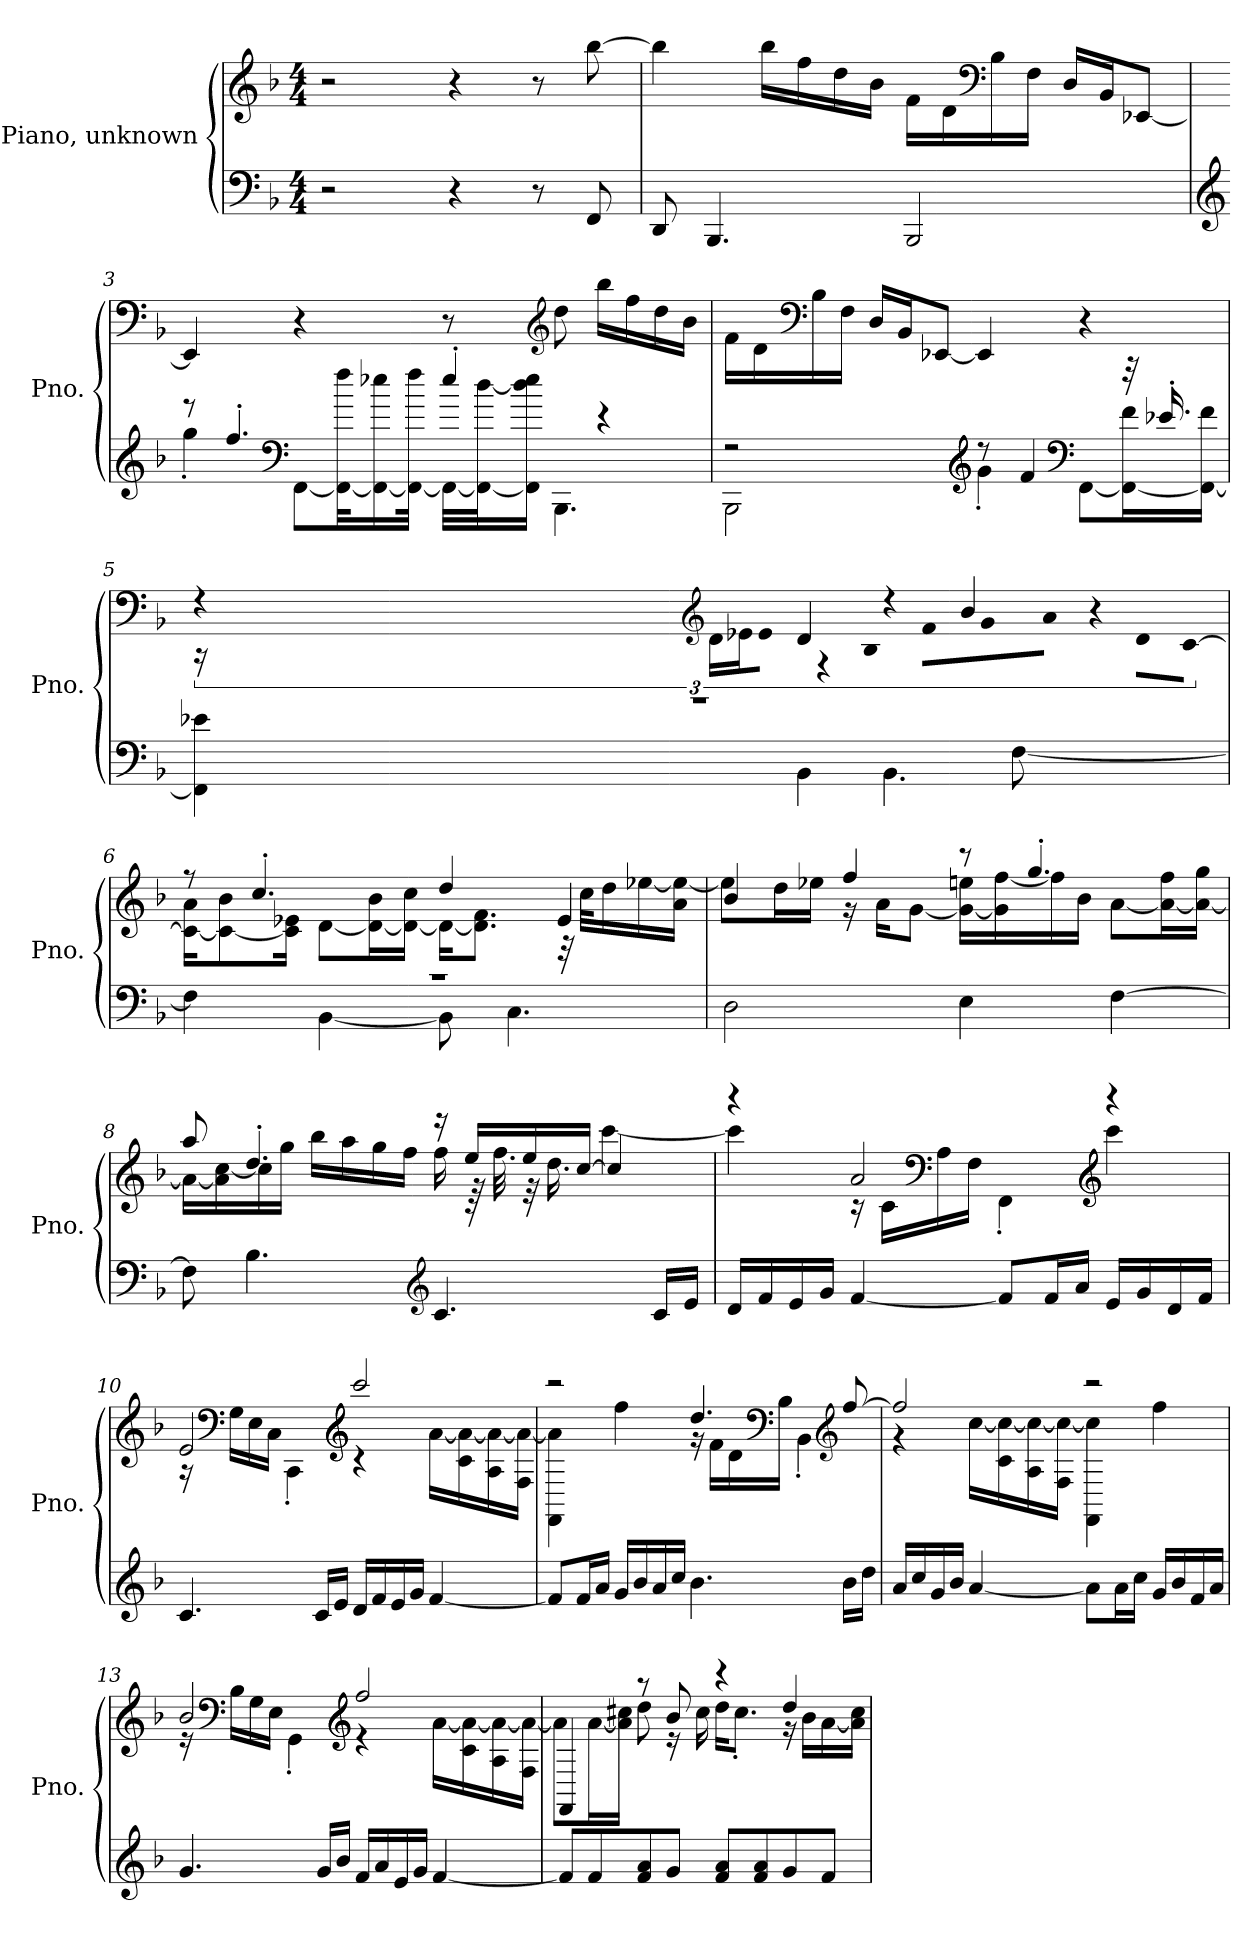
**kern	**kern
*part1	*part1
*staff2	*staff1
*I"Piano, unknown	*
*I'Pno.	*
*clefF4	*clefG2
*k[b-]	*k[b-]
*M4/4	*M4/4
*MM105	*MM105
=1	=1
2r	2r
4r	4r
8r	8r
8FF/	[8bb-\
=2	=2
8DD/	4bb-\]
4.BBB-/	.
.	16bb-\LL
.	16ff\
.	16dd\
.	16b-\JJ
2BBB-/	16f\LL
.	16d\
*	*clefF4
.	16B-\
.	16F\JJ
.	16D/LL
.	16BB-/J
.	[8EE-X/J
=3	=3
*clefG2	*
*^	*
8r	4gg'\	4EE-/]
4.ff'/	.	.
*clefF4	*	*
.	[8FF\L	4r
.	32FF\_ 32ff\KL	.
.	16FF\_ 16ee-X\	.
.	32FF\_ 32ff\JJk	.
4ee-'/	32FF\LLL_	8r
.	32FF\_ [32dd\J	.
.	16FF\] 16dd\] 16ee-\JJ	.
*	*	*clefG2
.	4.BBB-\	8dd\
4r	.	16bb-\LL
.	.	16ff\
.	.	16dd\
.	.	16b-\JJ
!!LO:LB:g=z
=4	=4	=4
2r	2BBB-\	16f\LL
.	.	16d\
*	*	*clefF4
.	.	16B-\
.	.	16F\JJ
.	.	16D/LL
.	.	16BB-/J
.	.	[8EE-X/J
*clefG2	*	*
8r	4g'\	4EE-/]
4f/	.	.
*clefF4	*	*
.	[8FF\L	4r
32r	16FF\_ 16f\L	.
16.e-X'/	.	.
.	16FF\_ 16f\JJ	.
=5	=5	=5
*	*	*^
1r	4FF\] 4e-X\	4r	24r
*	*	*clefG2	*
.	.	.	24d\LL
.	.	.	24e-X\J
.	.	.	8e-\J
.	4BB-\	4d/	8r
.	.	.	8B-\
.	4.BB-\	4r	8f\L
.	.	.	16g\L
.	.	.	16a\JJ
.	.	4b-/	16r
.	.	.	16d\KL
.	[8F\	.	[8c\J
!!LO:LB:g=z	!!
=6	=6	=6	=6
1r	4F\]	8r	16c\_ 16a\KL
.	.	.	8c\_ 8b-\
.	.	4.cc'/	.
.	.	.	16c\] 16e-X\Jk
.	[4BB-\	.	[8d\L
.	.	.	16d\_ 16b-\L
.	.	.	16d\_ 16cc\JJ
.	8BB-\]	4dd/	16d\KL_
.	.	.	8.d\] 8.f\J
.	4.C\	.	.
.	.	4e-/	32r
.	.	.	32cc\KLL
.	.	.	16dd\
.	.	.	[16ee-X\
.	.	.	16a\ 16ee-\_JJ
*v	*v	*	*
=7	=7	=7
2D\	4b-/	8ee-\L]
.	.	16dd\L
.	.	16ee-X\JJ
.	4ff/	16r
.	.	16a\KL
.	.	[8g\J
4E\	8r	16g\_ 16een\LL
.	.	16g\] [16ff\
.	4.gg'/	16ff\]
.	.	16b-\JJ
[4F\	.	[8a\L
.	.	16a\_ 16ff\L
.	.	16a\_ 16gg\JJ
!!LO:LB:g=z	!!
=8	=8	=8
8F\]	8aa/	16a\LL_
.	.	16a\] [16cc\
4.B-\	4.dd'/	16cc\]
.	.	16gg\JJ
.	.	16bb-\LL
.	.	16aa\
.	.	16gg\
.	.	16ff\JJ
*clefG2	*	*
4.c/	16r	16ff\
.	16ee/LL	64r
.	.	32.ff\
.	16ee/	32r
.	.	16.dd\
.	[16cc/JJ	.
.	4cc/]	[4ccc\
16c/LL	.	.
16e/JJ	.	.
=9	=9	=9
16d/LL	4r	4ccc\]
16f/	.	.
16e/	.	.
16g/JJ	.	.
[4f/	2a/	16r
.	.	16c\LL
*	*clefF4	*
.	.	16A\
.	.	16F\JJ
8f/L]	.	4FF'\
16f/L	.	.
16a/JJ	.	.
*	*clefG2	*
16e/LL	4r	4ccc\
16g/	.	.
16d/	.	.
16f/JJ	.	.
!!LO:LB:g=z	!!
=10	=10	=10
4.c/	2e/	16r
*	*clefF4	*
.	.	16G\LL
.	.	16E\
.	.	16C\JJ
.	.	4CC'\
16c/LL	.	.
16e/JJ	.	.
*	*clefG2	*
16d/LL	2ccc/	4r
16f/	.	.
16e/	.	.
16g/JJ	.	.
[4f/	.	[16a\LL
.	.	16c\ 16a\_
.	.	16A\ 16a\_
.	.	16F\ 16a\_JJ
=11	=11	=11
8f/L]	2r	4FF\ 4a\]
16f/L	.	.
16a/JJ	.	.
16g/LL	.	4ff\
16b-/	.	.
16a/	.	.
16cc/JJ	.	.
4.b-\	4.dd/	16r
.	.	16f\LL
.	.	16d\
*	*clefF4	*
.	.	16B-\JJ
.	.	4BB-'\
*	*clefG2	*
16b-\LL	[8ff/	.
16dd\JJ	.	.
!!LO:LB:g=z	!!
=12	=12	=12
16a/LL	2ff/]	4r
16cc/	.	.
16g/	.	.
16b-/JJ	.	.
[4a/	.	[16cc\LL
.	.	16c\ 16cc\_
.	.	16A\ 16cc\_
.	.	16F\ 16cc\_JJ
8a\L]	2r	4FF\ 4cc\]
16a\L	.	.
16cc\JJ	.	.
16g/LL	.	4ff\
16b-/	.	.
16f/	.	.
16a/JJ	.	.
=13	=13	=13
4.g/	2b-/	16r
*	*clefF4	*
.	.	16B-\LL
.	.	16G\
.	.	16E\JJ
.	.	4GG'\
16g/LL	.	.
16b-/JJ	.	.
*	*clefG2	*
16f/LL	2ff/	4r
16a/	.	.
16e/	.	.
16g/JJ	.	.
[4f/	.	[16a\LL
.	.	16c\ 16a\_
.	.	16A\ 16a\_
.	.	16F\ 16a\_JJ
!!LO:PB:g=z	!!
=14	=14	=14
8f/L]	4FF/	8a\L]
8f/	.	[16a\L
.	.	16a\] 16cc#X\JJ
8f/ 8a/	8r	8dd\
8g/J	8b-/	16r
.	.	16cc#\
8f/ 8a/L	4r	16dd\KL
.	.	8.cc#'\J
8f/ 8a/	.	.
8g/	4dd/	16r
.	.	16b-\LL
8f/J	.	[16a\
.	.	16a\] 16cc#\JJ
*	*v	*v
=	=
*-	*-
